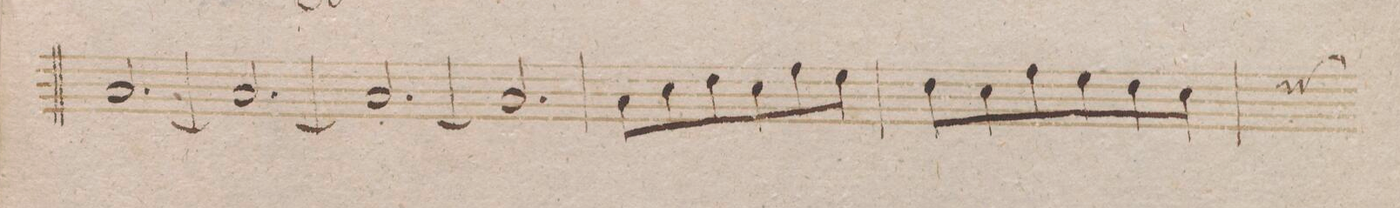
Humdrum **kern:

**kern	**dynam
*I"Fagotto 2do	*
*clefF4	*
*k[b-]	*
*met(c|)	*
*M3/4	*
[2.C/	.
=172	=172
2.C/_	.
=173	=173
2.C/_	.
=174	=174
2.C/]	.
=175	=175
8C\L	.
8E\	.
8F\	.
8E\	.
8A\	.
8G\J	.
=176	=176
8F\L	.
8E\	.
8A\	.
8G\	.
8F\	.
8E\J	.
*custos:G	*
=177	=177
*-	*-
